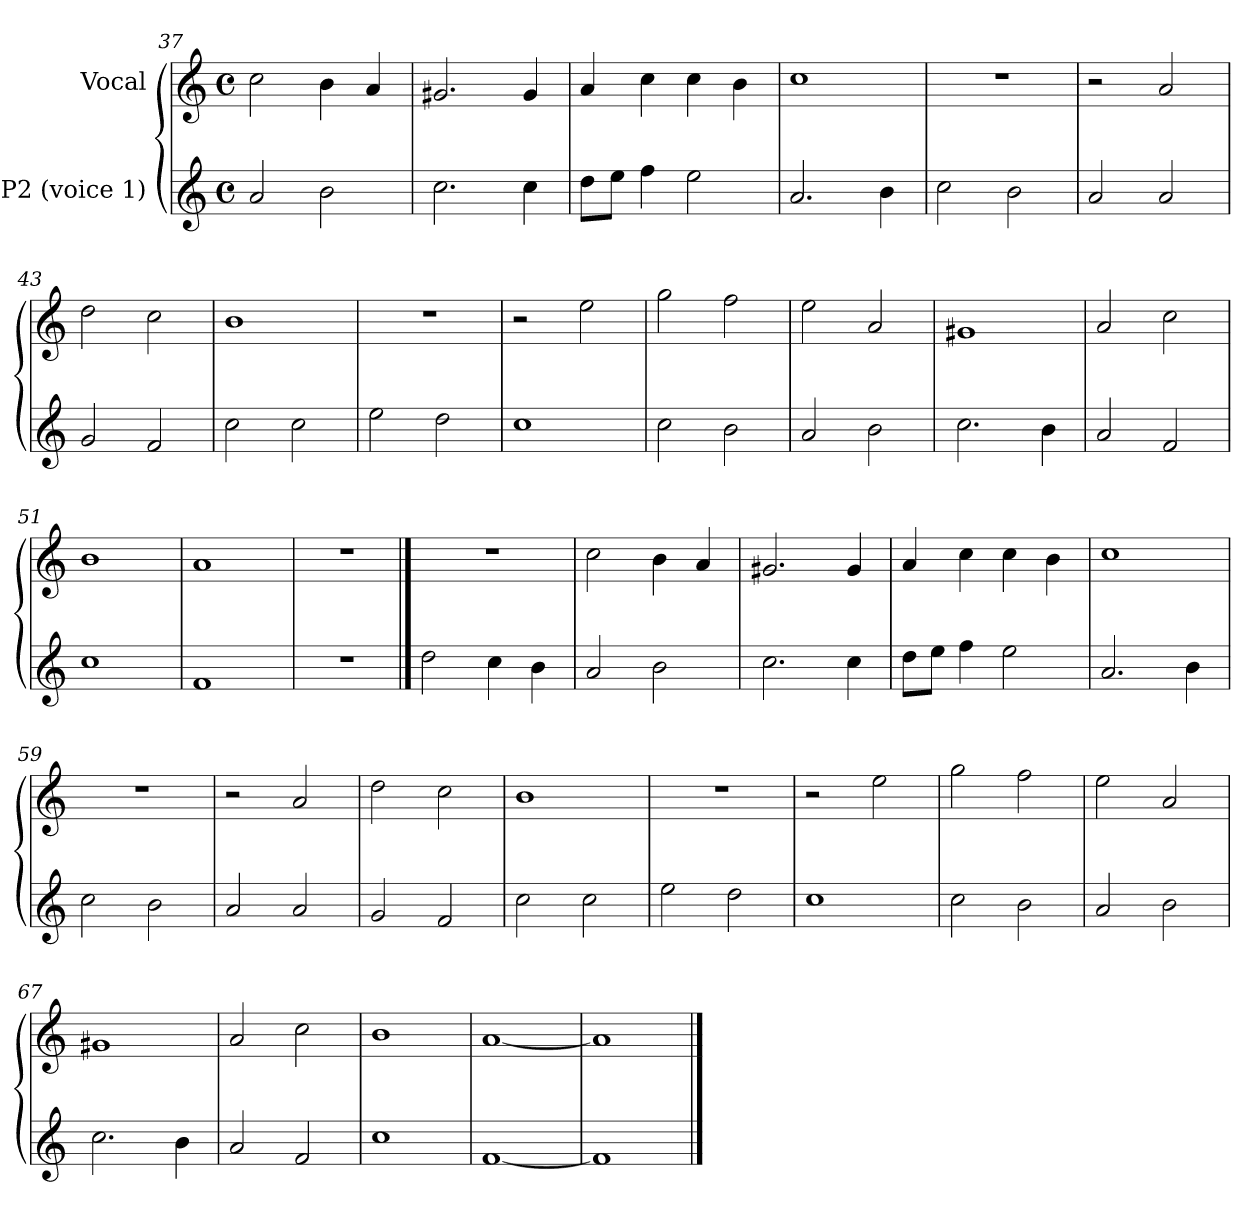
**kern	**kern
*part2	*part1
*staff2	*staff1
*I"P2 (voice 1)	*I"Vocal
!!LO:LB:g=z
*clefG2	*clefG2
*M4/4	*M4/4
*met(c)	*met(c)
=37	=37
2a/	2cc\
2b\	4b\
.	4a/
=38	=38
2.cc\	2.g#X/
4cc\	4g#/
=39	=39
8dd\L	4a/
8ee\J	.
4ff\	4cc\
2ee\	4cc\
.	4b\
=40	=40
2.a/	1cc
4b\	.
=41	=41
2cc\	1r
2b\	.
=42	=42
2a/	2r
2a/	2a/
=43	=43
2g/	2dd\
2f/	2cc\
=44	=44
2cc\	1b
2cc\	.
=45	=45
2ee\	1r
2dd\	.
!!LO:LB:g=z
=46	=46
1cc	2r
.	2ee\
=47	=47
2cc\	2gg\
2b\	2ff\
=48	=48
2a/	2ee\
2b\	2a/
=49	=49
2.cc\	1g#X
4b\	.
=50	=50
2a/	2a/
2f/	2cc\
=51	=51
1cc	1b
=52	=52
1f	1a
=53!|	=53!|
1r	1r
==54	==54
2dd\	1r
4cc\	.
4b\	.
!!LO:PB:g=z
=55	=55
2a/	2cc\
2b\	4b\
.	4a/
=56	=56
2.cc\	2.g#X/
4cc\	4g#/
=57	=57
8dd\L	4a/
8ee\J	.
4ff\	4cc\
2ee\	4cc\
.	4b\
=58	=58
2.a/	1cc
4b\	.
=59	=59
2cc\	1r
2b\	.
=60	=60
2a/	2r
2a/	2a/
=61	=61
2g/	2dd\
2f/	2cc\
=62	=62
2cc\	1b
2cc\	.
=63	=63
2ee\	1r
2dd\	.
!!LO:LB:g=z
=64	=64
1cc	2r
.	2ee\
=65	=65
2cc\	2gg\
2b\	2ff\
=66	=66
2a/	2ee\
2b\	2a/
=67	=67
2.cc\	1g#X
4b\	.
=68	=68
2a/	2a/
2f/	2cc\
=69	=69
1cc	1b
=70	=70
[<1f	[<1a
=71	=71
1f]	1a]
==	==
*-	*-
